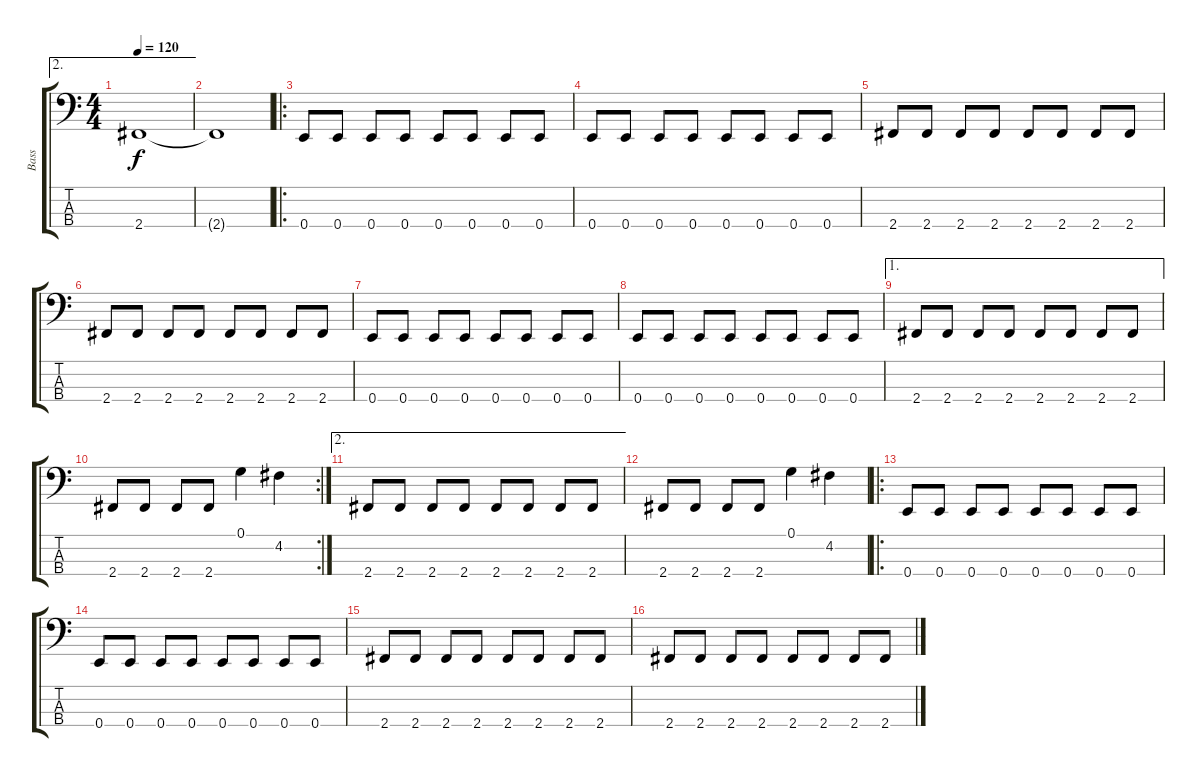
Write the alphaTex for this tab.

\track ("Bass" "Bass") {instrument electricbasspick}
\staff {score tabs}
\tuning (G2 D2 A1 E1) {hide}
\ae 2
\ts (4 4)
\tempo 120
\clef f4
\ks c
2.4.1{dy f} |
2.4{t}.1 |
\ro
0.4.8 0.4.8 0.4.8 0.4.8 0.4.8 0.4.8 0.4.8 0.4.8 |
0.4.8 0.4.8 0.4.8 0.4.8 0.4.8 0.4.8 0.4.8 0.4.8 |
2.4.8 2.4.8 2.4.8 2.4.8 2.4.8 2.4.8 2.4.8 2.4.8 |
2.4.8 2.4.8 2.4.8 2.4.8 2.4.8 2.4.8 2.4.8 2.4.8 |
0.4.8 0.4.8 0.4.8 0.4.8 0.4.8 0.4.8 0.4.8 0.4.8 |
0.4.8 0.4.8 0.4.8 0.4.8 0.4.8 0.4.8 0.4.8 0.4.8 |
\ae 1
2.4.8 2.4.8 2.4.8 2.4.8 2.4.8 2.4.8 2.4.8 2.4.8 |
\rc 2
2.4.8 2.4.8 2.4.8 2.4.8 0.1.4 4.2.4 |
\ae 2
2.4.8 2.4.8 2.4.8 2.4.8 2.4.8 2.4.8 2.4.8 2.4.8 |
2.4.8 2.4.8 2.4.8 2.4.8 0.1.4 4.2.4 |
\ro
0.4.8 0.4.8 0.4.8 0.4.8 0.4.8 0.4.8 0.4.8 0.4.8 |
0.4.8 0.4.8 0.4.8 0.4.8 0.4.8 0.4.8 0.4.8 0.4.8 |
2.4.8 2.4.8 2.4.8 2.4.8 2.4.8 2.4.8 2.4.8 2.4.8 |
2.4.8 2.4.8 2.4.8 2.4.8 2.4.8 2.4.8 2.4.8 2.4.8
